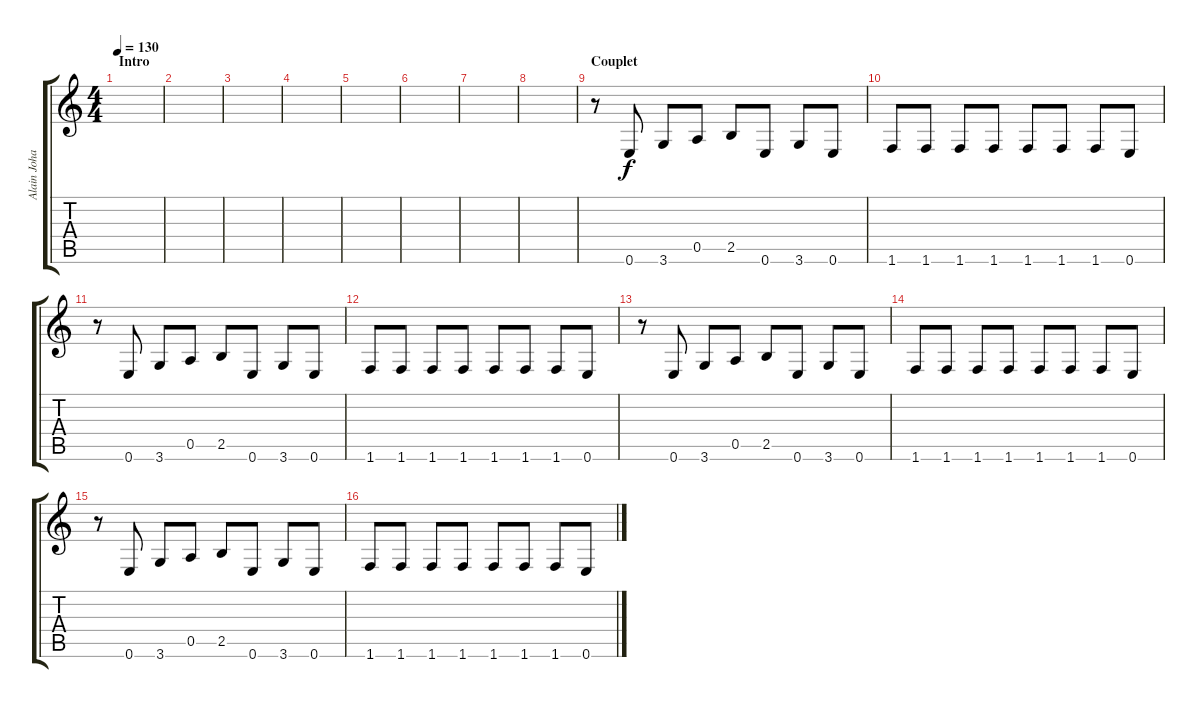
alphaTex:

\track ("Alain Johannes (Guitar)" "Alain Joha") {instrument electricguitarclean}
\staff {score tabs}
\tuning (E4 B3 G3 D3 A2 E2) {hide}
\ts (4 4)
\section ("" "Intro")
\tempo 130
\clef g2
\ks c
|
|
|
|
|
|
|
|
\section ("" "Couplet")
r.8 0.6.8 3.6.8 0.5.8 2.5.8 0.6.8 3.6.8 0.6.8 |
1.6.8 1.6.8 1.6.8 1.6.8 1.6.8 1.6.8 1.6.8 0.6.8 |
r.8 0.6.8 3.6.8 0.5.8 2.5.8 0.6.8 3.6.8 0.6.8 |
1.6.8 1.6.8 1.6.8 1.6.8 1.6.8 1.6.8 1.6.8 0.6.8 |
r.8 0.6.8 3.6.8 0.5.8 2.5.8 0.6.8 3.6.8 0.6.8 |
1.6.8 1.6.8 1.6.8 1.6.8 1.6.8 1.6.8 1.6.8 0.6.8 |
r.8 0.6.8 3.6.8 0.5.8 2.5.8 0.6.8 3.6.8 0.6.8 |
1.6.8 1.6.8 1.6.8 1.6.8 1.6.8 1.6.8 1.6.8 0.6.8
